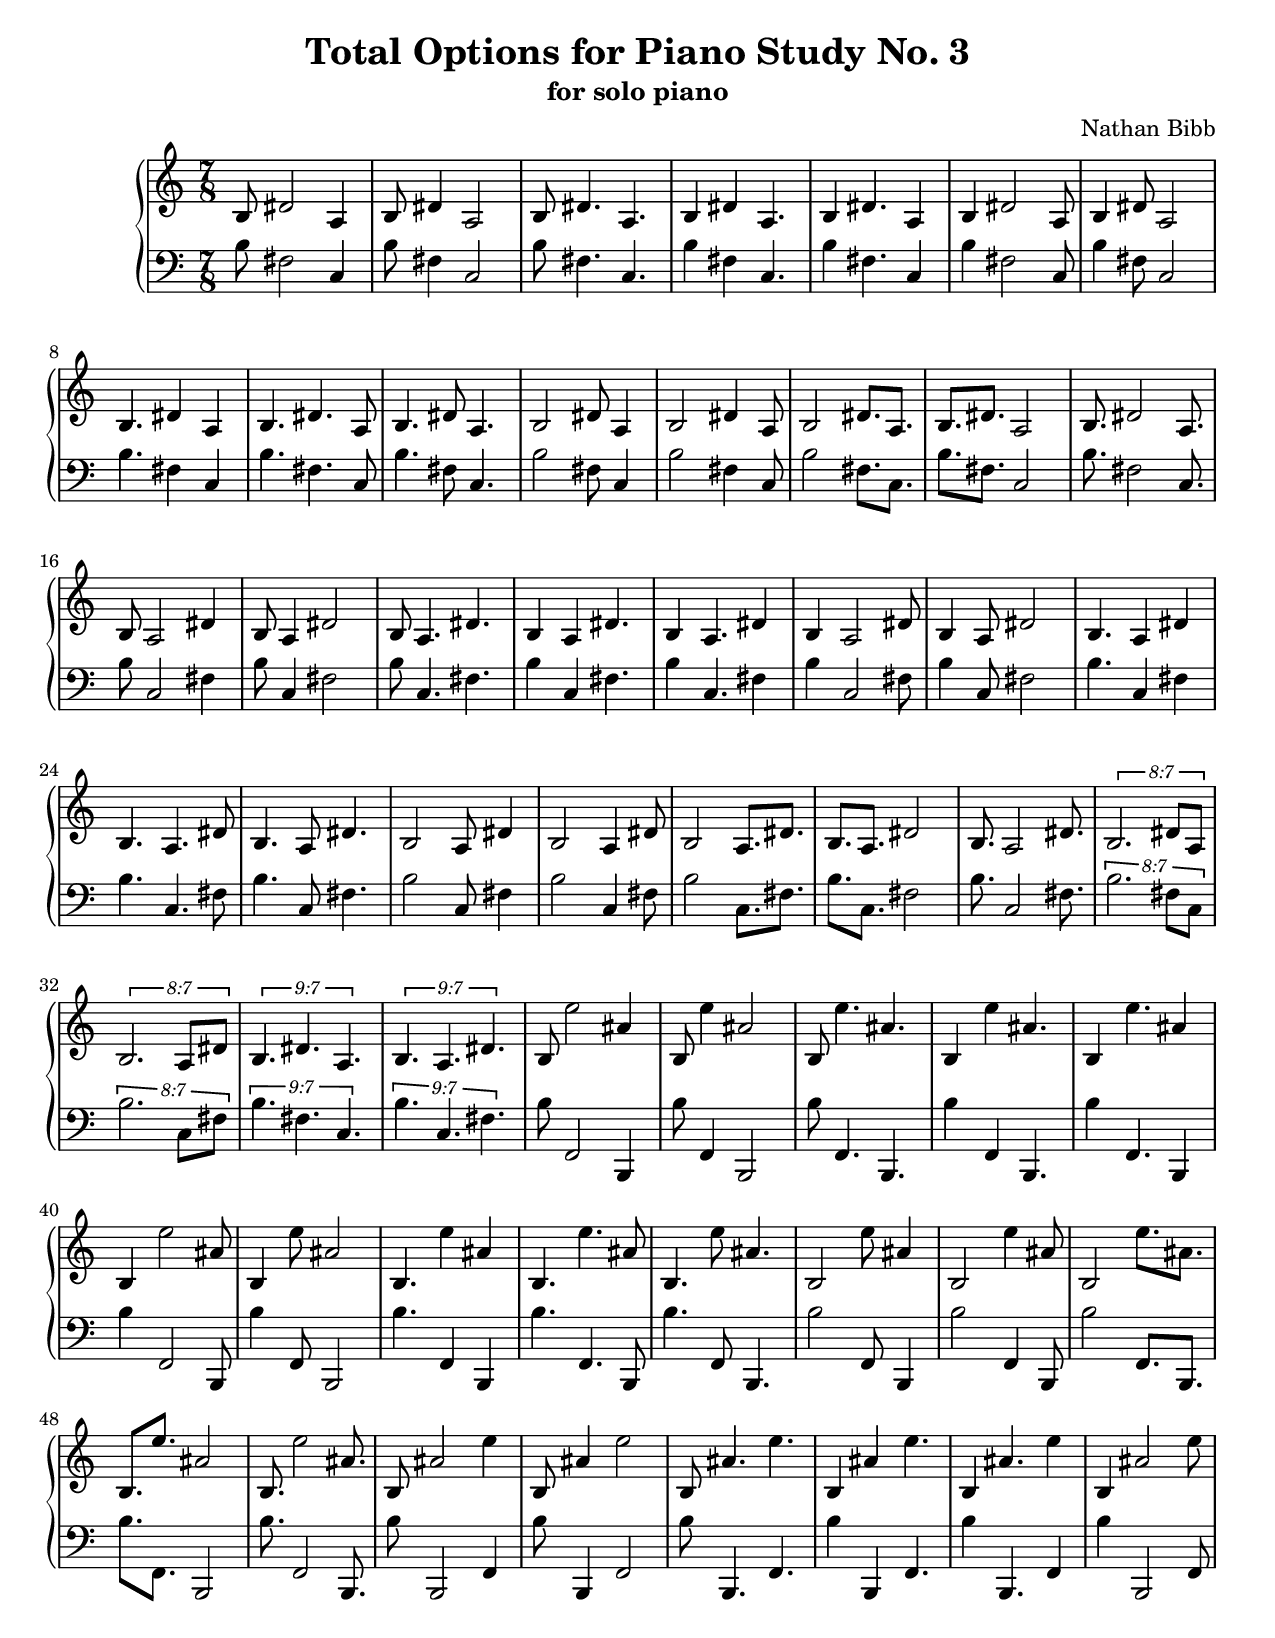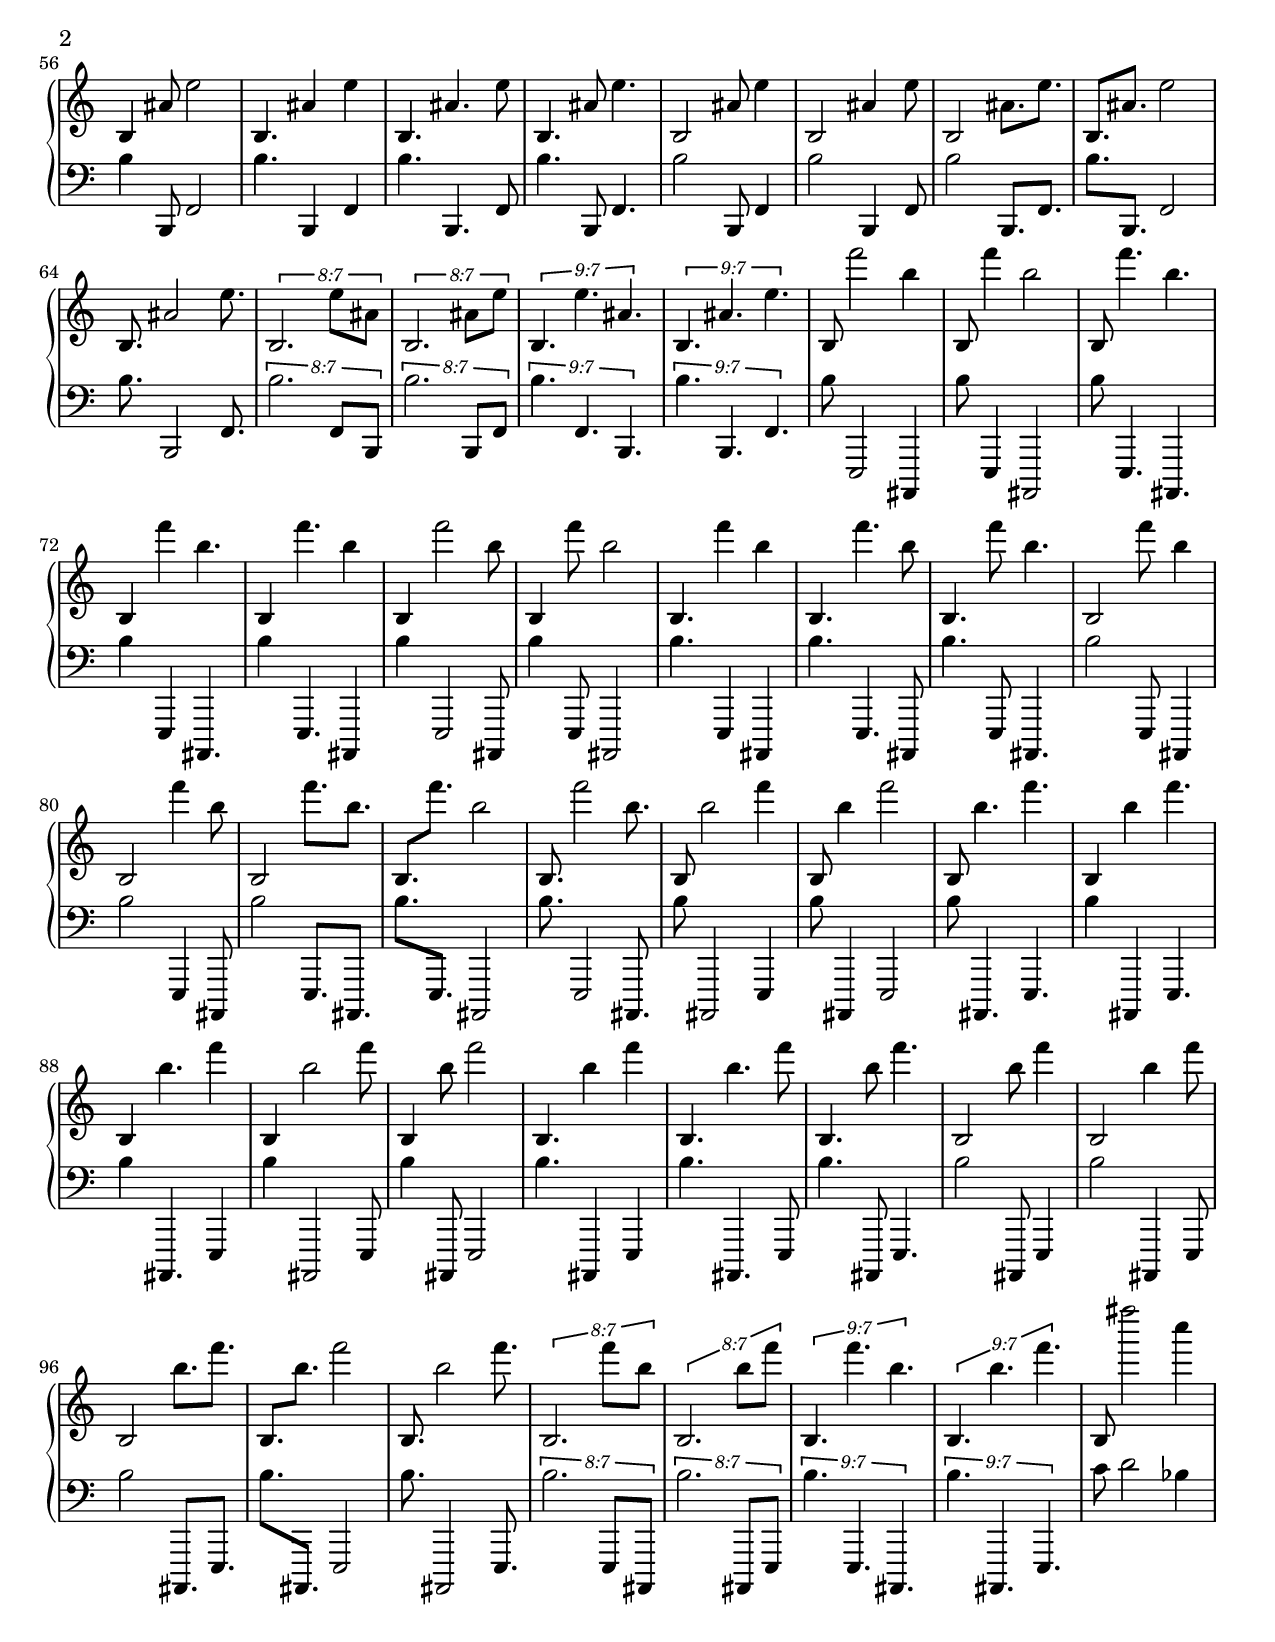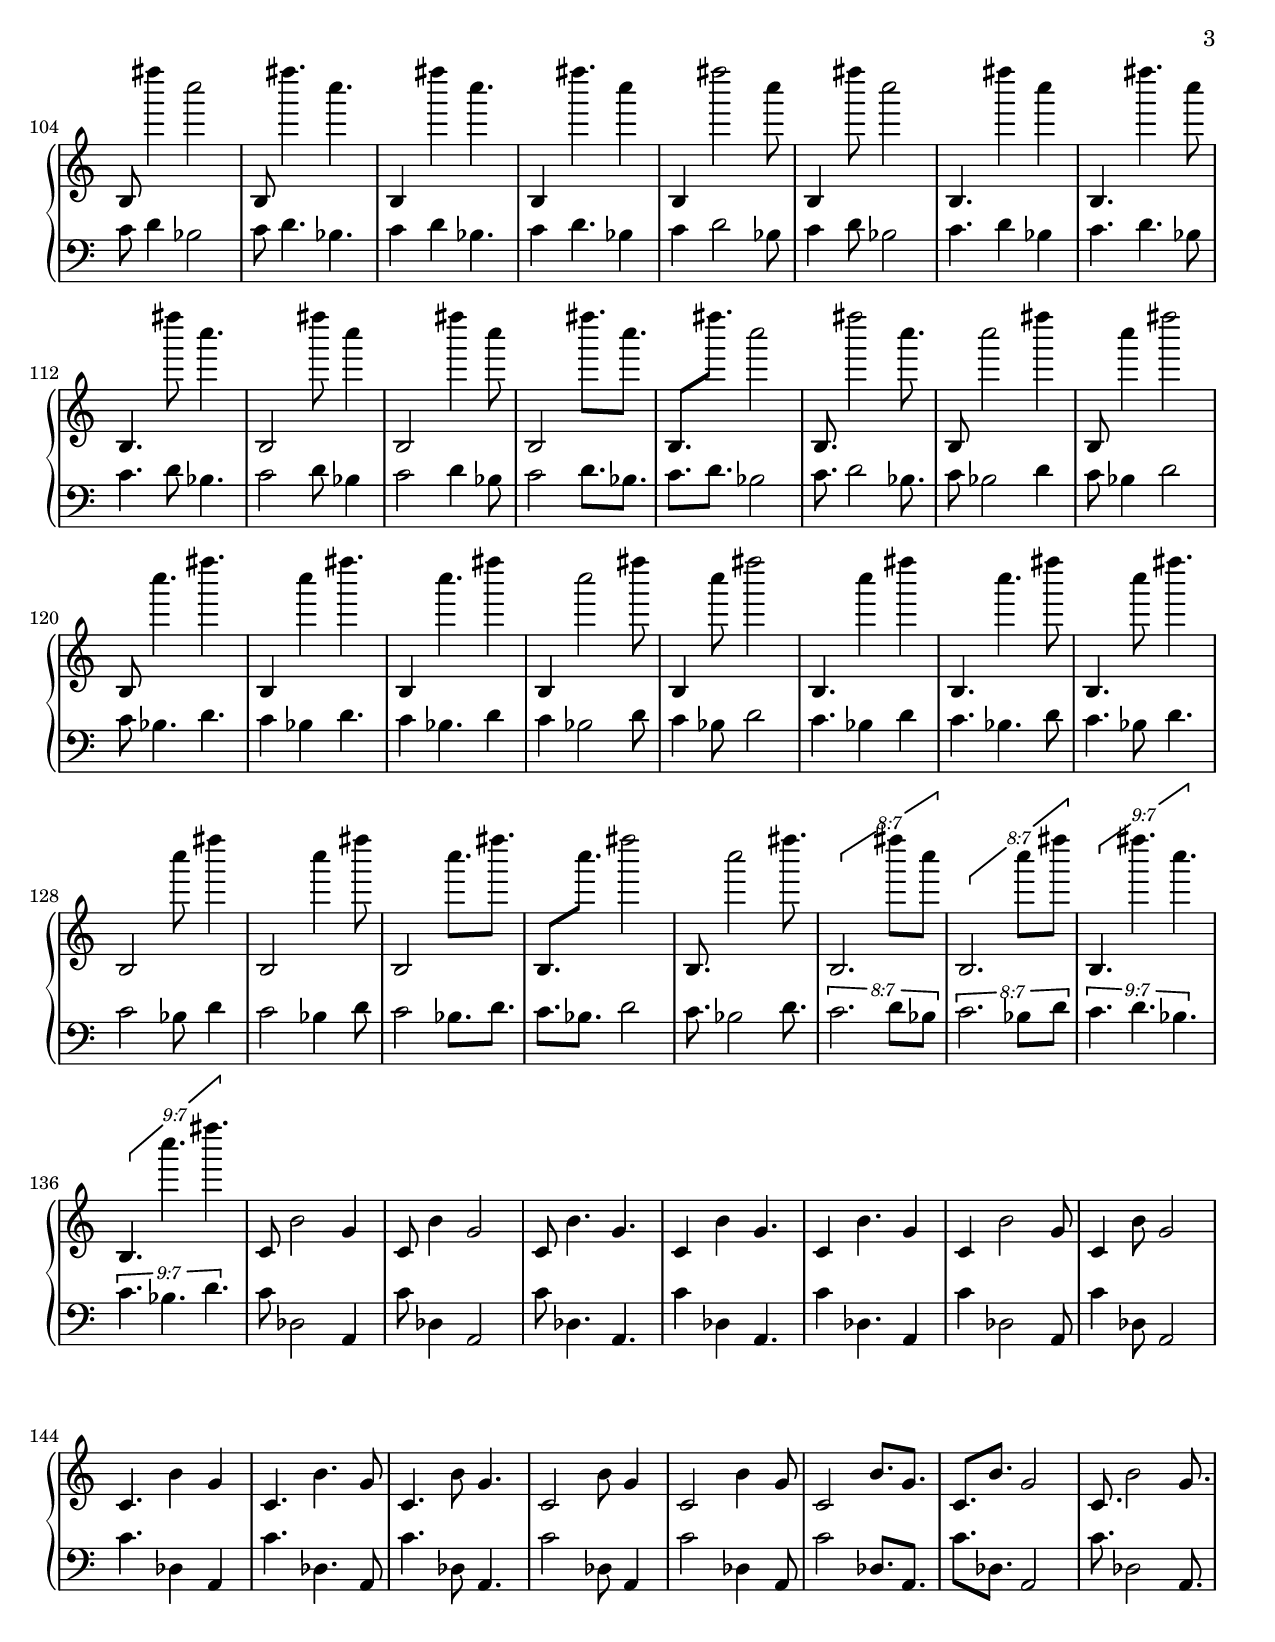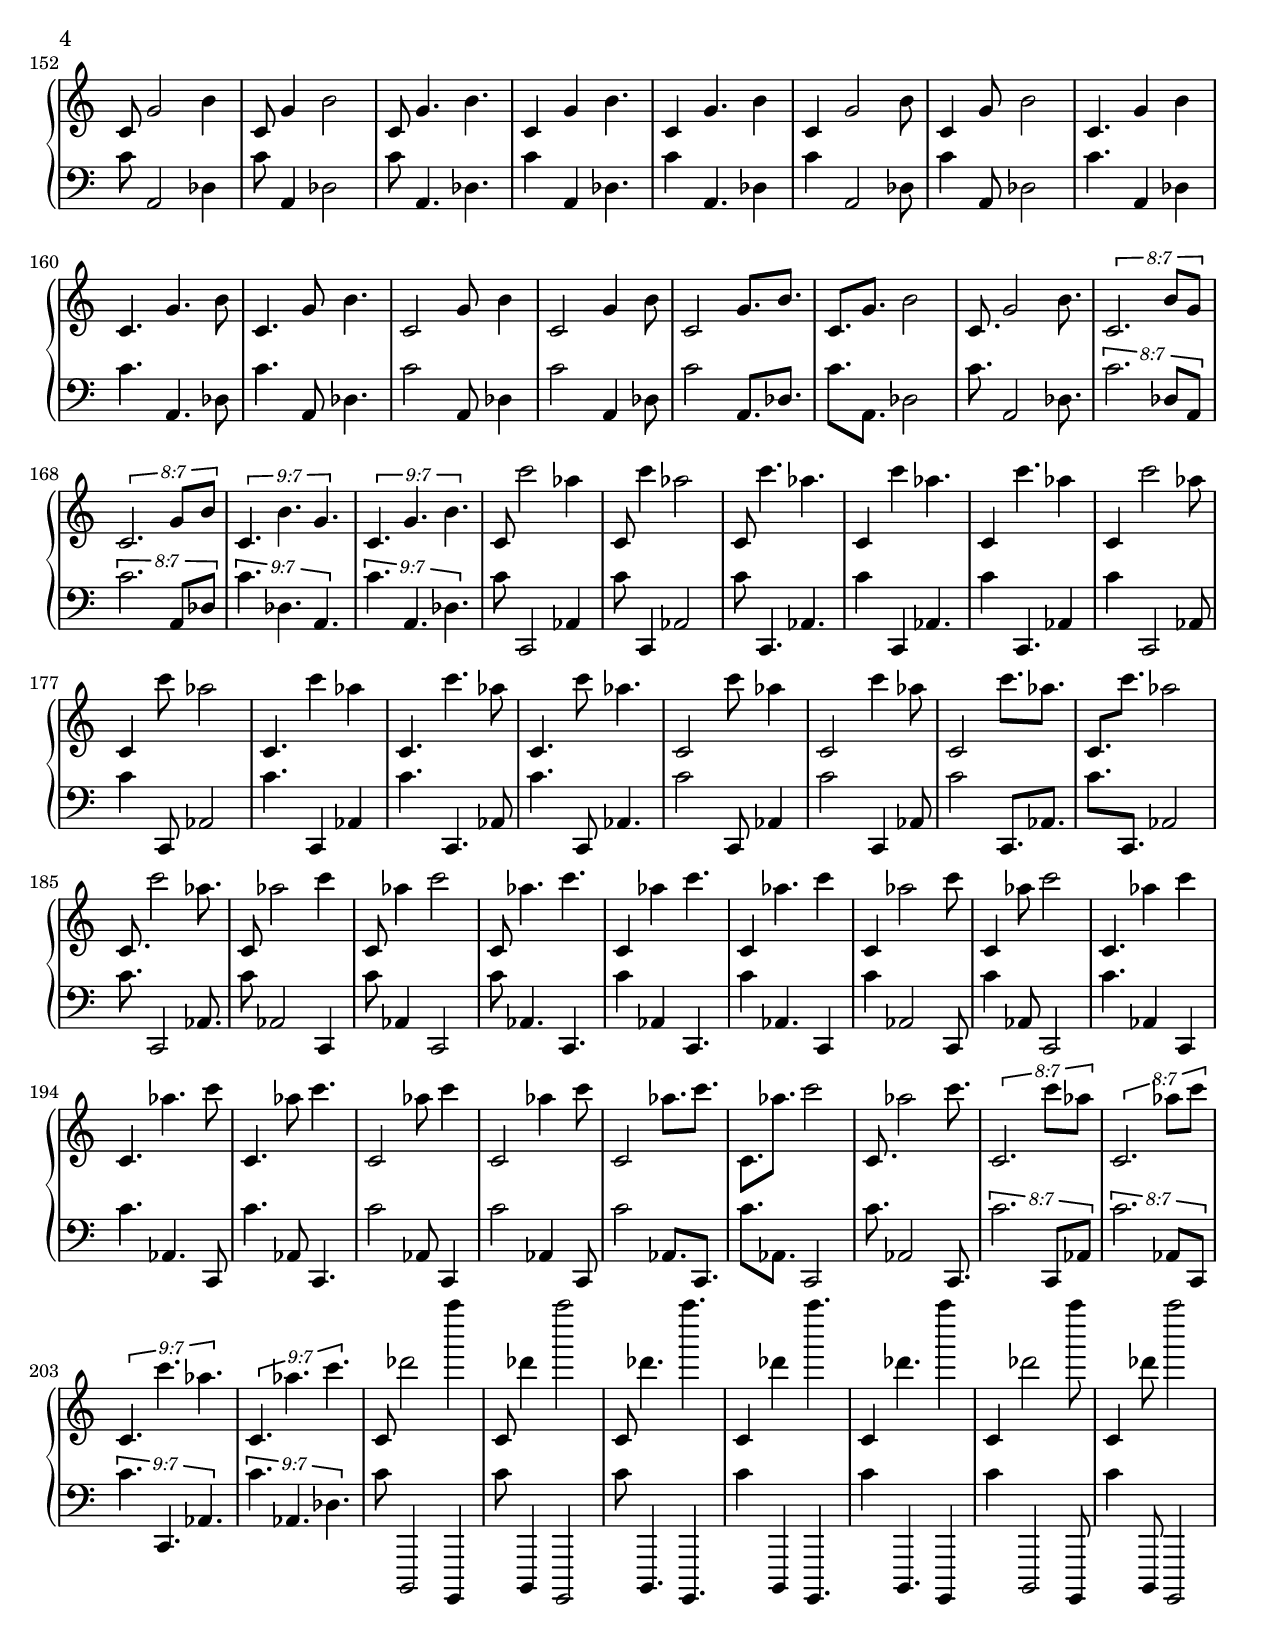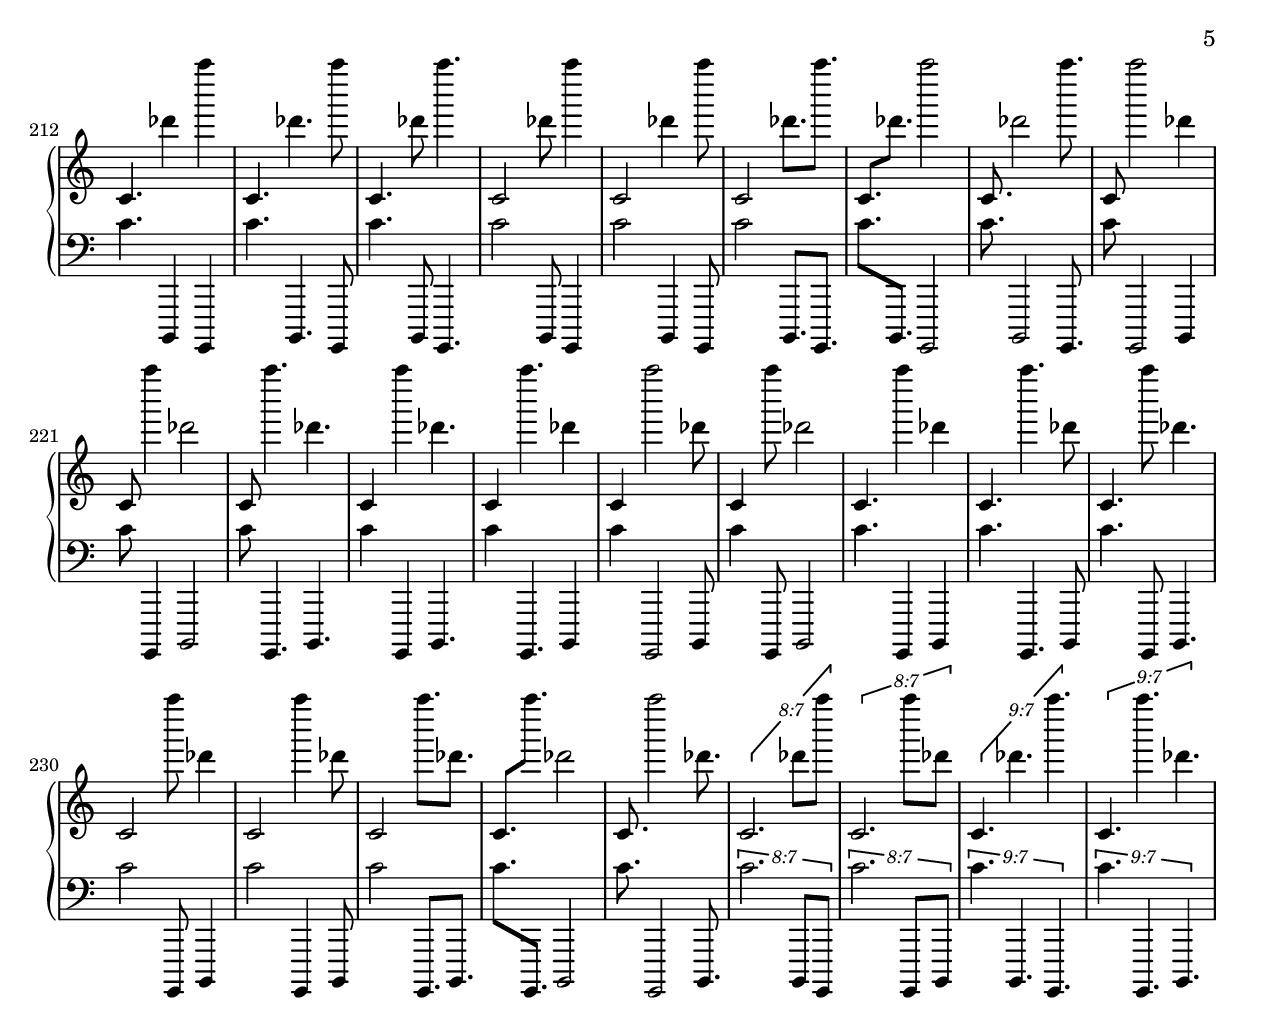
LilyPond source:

\version "2.10.33"
\header {
  title = "Total Options for Piano Study No. 3"
  subtitle = "for solo piano"
  composer = "Nathan Bibb"
}
\include "english.ly"
REST = { \times 7/8 { r1 } }
mBreak = { \break }

B = { \times 7/8 { b1 } }
bDHxFxVLS	= { b8	ds'2	a4	}
bDHxFxVSL	= { b8	ds'4	a2	}
bDHxFxVMM	= { b8	ds'4.	a4.	}
bDHxFxSSM	= { b4	ds'4	a4.	}
bDHxFxSMS	= { b4	ds'4.	a4	}
bDHxFxSLV	= { b4	ds'2	a8	}
bDHxFxSVL	= { b4	ds'8	a2	}
bDHxFxMSS	= { b4.	ds'4	a4	}
bDHxFxMMV	= { b4.	ds'4.	a8	}
bDHxFxMVM	= { b4.	ds'8	a4.	}
bDHxFxLVS	= { b2	ds'8	a4	}
bDHxFxLSV	= { b2	ds'4	a8	}
bDHxFxLTT	= { b2	ds'8.	a8.	}
bDHxFxTTL	= { b8.	ds'8.	a2	}
bDHxFxTLT	= { b8.	ds'2	a8.	}
bDHxRxVLS	= { b8	a2	ds'4	}
bDHxRxVSL	= { b8	a4	ds'2	}
bDHxRxVMM	= { b8	a4.	ds'4.	}
bDHxRxSSM	= { b4	a4	ds'4.	}
bDHxRxSMS	= { b4	a4.	ds'4	}
bDHxRxSLV	= { b4	a2	ds'8	}
bDHxRxSVL	= { b4	a8	ds'2	}
bDHxRxMSS	= { b4.	a4	ds'4	}
bDHxRxMMV	= { b4.	a4.	ds'8	}
bDHxRxMVM	= { b4.	a8	ds'4.	}
bDHxRxLVS	= { b2	a8	ds'4	}
bDHxRxLSV	= { b2	a4	ds'8	}
bDHxRxLTT	= { b2	a8.	ds'8.	}
bDHxRxTTL	= { b8.	a8.	ds'2	}
bDHxRxTLT	= { b8.	a2	ds'8.	}

bDHxFxLVV	= { \override TupletNumber #'text = #tuplet-number::calc-fraction-text \tupletUp \times 7/8	{ b2.	ds'8	a8		}	}
bDHxRxLVV	= { \override TupletNumber #'text = #tuplet-number::calc-fraction-text \tupletUp \times 7/8 { b2.	a8		ds'8	}	}
bDHxFxTTT	= { \override TupletNumber #'text = #tuplet-number::calc-fraction-text \tupletUp \times 7/9 { b4.	ds'4.	a4.		}	}
bDHxRxTTT	= { \override TupletNumber #'text = #tuplet-number::calc-fraction-text \tupletUp \times 7/9 { b4.	a4.		ds'4.	}	}

bHxFxVLS	= { b8	e''2	as'4	}
bHxFxVSL	= { b8	e''4	as'2	}
bHxFxVMM	= { b8	e''4.	as'4.	}
bHxFxSSM	= { b4	e''4	as'4.	}
bHxFxSMS	= { b4	e''4.	as'4	}
bHxFxSLV	= { b4	e''2	as'8	}
bHxFxSVL	= { b4	e''8	as'2	}
bHxFxMSS	= { b4.	e''4	as'4	}
bHxFxMMV	= { b4.	e''4.	as'8	}
bHxFxMVM	= { b4.	e''8	as'4.	}
bHxFxLVS	= { b2	e''8	as'4	}
bHxFxLSV	= { b2	e''4	as'8	}
bHxFxLTT	= { b2	e''8.	as'8.	}
bHxFxTTL	= { b8.	e''8.	as'2	}
bHxFxTLT	= { b8.	e''2	as'8.	}
bHxRxVLS	= { b8	as'2	e''4	}
bHxRxVSL	= { b8	as'4	e''2	}
bHxRxVMM	= { b8	as'4.	e''4.	}
bHxRxSSM	= { b4	as'4	e''4.	}
bHxRxSMS	= { b4	as'4.	e''4	}
bHxRxSLV	= { b4	as'2	e''8	}
bHxRxSVL	= { b4	as'8	e''2	}
bHxRxMSS	= { b4.	as'4	e''4	}
bHxRxMMV	= { b4.	as'4.	e''8	}
bHxRxMVM	= { b4.	as'8	e''4.	}
bHxRxLVS	= { b2	as'8	e''4	}
bHxRxLSV	= { b2	as'4	e''8	}
bHxRxLTT	= { b2	as'8.	e''8.	}
bHxRxTTL	= { b8.	as'8.	e''2	}
bHxRxTLT	= { b8.	as'2	e''8.	}

bHxFxLVV	= { \override TupletNumber #'text = #tuplet-number::calc-fraction-text \tupletUp \times 7/8	{ b2.	e''8	as'8	}	}
bHxRxLVV	= { \override TupletNumber #'text = #tuplet-number::calc-fraction-text \tupletUp \times 7/8 { b2.	as'8	e''8	}	}
bHxFxTTT	= { \override TupletNumber #'text = #tuplet-number::calc-fraction-text \tupletUp \times 7/9 { b4.	e''4.	as'4.	}	}
bHxRxTTT	= { \override TupletNumber #'text = #tuplet-number::calc-fraction-text \tupletUp \times 7/9 { b4.	as'4.	e''4.	}	}

bHHxFxVLS	= { b8	f'''2	b''4	}
bHHxFxVSL	= { b8	f'''4	b''2	}
bHHxFxVMM	= { b8	f'''4.	b''4.	}
bHHxFxSSM	= { b4	f'''4	b''4.	}
bHHxFxSMS	= { b4	f'''4.	b''4	}
bHHxFxSLV	= { b4	f'''2	b''8	}
bHHxFxSVL	= { b4	f'''8	b''2	}
bHHxFxMSS	= { b4.	f'''4	b''4	}
bHHxFxMMV	= { b4.	f'''4.	b''8	}
bHHxFxMVM	= { b4.	f'''8	b''4.	}
bHHxFxLVS	= { b2	f'''8	b''4	}
bHHxFxLSV	= { b2	f'''4	b''8	}
bHHxFxLTT	= { b2	f'''8.	b''8.	}
bHHxFxTTL	= { b8.	f'''8.	b''2	}
bHHxFxTLT	= { b8.	f'''2	b''8.	}
bHHxRxVLS	= { b8	b''2	f'''4	}
bHHxRxVSL	= { b8	b''4	f'''2	}
bHHxRxVMM	= { b8	b''4.	f'''4.	}
bHHxRxSSM	= { b4	b''4	f'''4.	}
bHHxRxSMS	= { b4	b''4.	f'''4	}
bHHxRxSLV	= { b4	b''2	f'''8	}
bHHxRxSVL	= { b4	b''8	f'''2	}
bHHxRxMSS	= { b4.	b''4	f'''4	}
bHHxRxMMV	= { b4.	b''4.	f'''8	}
bHHxRxMVM	= { b4.	b''8	f'''4.	}
bHHxRxLVS	= { b2	b''8	f'''4	}
bHHxRxLSV	= { b2	b''4	f'''8	}
bHHxRxLTT	= { b2	b''8.	f'''8.	}
bHHxRxTTL	= { b8.	b''8.	f'''2	}
bHHxRxTLT	= { b8.	b''2	f'''8.	}

bHHxFxLVV	= { \override TupletNumber #'text = #tuplet-number::calc-fraction-text \tupletUp \times 7/8	{ b2.	f'''8	b''8	}	}
bHHxRxLVV	= { \override TupletNumber #'text = #tuplet-number::calc-fraction-text \tupletUp \times 7/8 { b2.	b''8	f'''8	}	}
bHHxFxTTT	= { \override TupletNumber #'text = #tuplet-number::calc-fraction-text \tupletUp \times 7/9 { b4.	f'''4.	b''4.	}	}
bHHxRxTTT	= { \override TupletNumber #'text = #tuplet-number::calc-fraction-text \tupletUp \times 7/9 { b4.	b''4.	f'''4.	}	}

bHHHxFxVLS	= { b8	fs''''2	c''''4	}
bHHHxFxVSL	= { b8	fs''''4	c''''2	}
bHHHxFxVMM	= { b8	fs''''4.	c''''4.	}
bHHHxFxSSM	= { b4	fs''''4	c''''4.	}
bHHHxFxSMS	= { b4	fs''''4.	c''''4	}
bHHHxFxSLV	= { b4	fs''''2	c''''8	}
bHHHxFxSVL	= { b4	fs''''8	c''''2	}
bHHHxFxMSS	= { b4.	fs''''4	c''''4	}
bHHHxFxMMV	= { b4.	fs''''4.	c''''8	}
bHHHxFxMVM	= { b4.	fs''''8	c''''4.	}
bHHHxFxLVS	= { b2	fs''''8	c''''4	}
bHHHxFxLSV	= { b2	fs''''4	c''''8	}
bHHHxFxLTT	= { b2	fs''''8.	c''''8.	}
bHHHxFxTTL	= { b8.	fs''''8.	c''''2	}
bHHHxFxTLT	= { b8.	fs''''2	c''''8.	}
bHHHxRxVLS	= { b8	c''''2	fs''''4	}
bHHHxRxVSL	= { b8	c''''4	fs''''2	}
bHHHxRxVMM	= { b8	c''''4.	fs''''4.	}
bHHHxRxSSM	= { b4	c''''4	fs''''4.	}
bHHHxRxSMS	= { b4	c''''4.	fs''''4	}
bHHHxRxSLV	= { b4	c''''2	fs''''8	}
bHHHxRxSVL	= { b4	c''''8	fs''''2	}
bHHHxRxMSS	= { b4.	c''''4	fs''''4	}
bHHHxRxMMV	= { b4.	c''''4.	fs''''8	}
bHHHxRxMVM	= { b4.	c''''8	fs''''4.	}
bHHHxRxLVS	= { b2	c''''8	fs''''4	}
bHHHxRxLSV	= { b2	c''''4	fs''''8	}
bHHHxRxLTT	= { b2	c''''8.	fs''''8.	}
bHHHxRxTTL	= { b8.	c''''8.	fs''''2	}
bHHHxRxTLT	= { b8.	c''''2	fs''''8.	}

bHHHxFxLVV	= { \override TupletNumber #'text = #tuplet-number::calc-fraction-text \tupletUp \times 7/8	{ b2.	fs''''8		c''''8		}	}
bHHHxRxLVV	= { \override TupletNumber #'text = #tuplet-number::calc-fraction-text \tupletUp \times 7/8 { b2.	c''''8		fs''''8		}	}
bHHHxFxTTT	= { \override TupletNumber #'text = #tuplet-number::calc-fraction-text \tupletUp \times 7/9 { b4.	fs''''4.	c''''4.		}	}
bHHHxRxTTT	= { \override TupletNumber #'text = #tuplet-number::calc-fraction-text \tupletUp \times 7/9 { b4.	c''''4.		fs''''4.	}	}

bDxFxVLS	= { b8	fs2	c4	}
bDxFxVSL	= { b8	fs4	c2	}
bDxFxVMM	= { b8	fs4.	c4.	}
bDxFxSSM	= { b4	fs4	c4.	}
bDxFxSMS	= { b4	fs4.	c4	}
bDxFxSLV	= { b4	fs2	c8	}
bDxFxSVL	= { b4	fs8	c2	}
bDxFxMSS	= { b4.	fs4	c4	}
bDxFxMMV	= { b4.	fs4.	c8	}
bDxFxMVM	= { b4.	fs8	c4.	}
bDxFxLVS	= { b2	fs8	c4	}
bDxFxLSV	= { b2	fs4	c8	}
bDxFxLTT	= { b2	fs8.	c8.	}
bDxFxTTL	= { b8.	fs8.	c2	}
bDxFxTLT	= { b8.	fs2	c8.	}
bDxRxVLS	= { b8	c2	fs4	}
bDxRxVSL	= { b8	c4	fs2	}
bDxRxVMM	= { b8	c4.	fs4.	}
bDxRxSSM	= { b4	c4	fs4.	}
bDxRxSMS	= { b4	c4.	fs4	}
bDxRxSLV	= { b4	c2	fs8	}
bDxRxSVL	= { b4	c8	fs2	}
bDxRxMSS	= { b4.	c4	fs4	}
bDxRxMMV	= { b4.	c4.	fs8	}
bDxRxMVM	= { b4.	c8	fs4.	}
bDxRxLVS	= { b2	c8	fs4	}
bDxRxLSV	= { b2	c4	fs8	}
bDxRxLTT	= { b2	c8.	fs8.	}
bDxRxTTL	= { b8.	c8.	fs2	}
bDxRxTLT	= { b8.	c2	fs8.	}

bDxFxLVV	= { \override TupletNumber #'text = #tuplet-number::calc-fraction-text \tupletUp \times 7/8	{ b2.	fs8		c8		}	}
bDxRxLVV	= { \override TupletNumber #'text = #tuplet-number::calc-fraction-text \tupletUp \times 7/8 { b2.	c8		fs8		}	}
bDxFxTTT	= { \override TupletNumber #'text = #tuplet-number::calc-fraction-text \tupletUp \times 7/9 { b4.	fs4.	c4.		}	}
bDxRxTTT	= { \override TupletNumber #'text = #tuplet-number::calc-fraction-text \tupletUp \times 7/9 { b4.	c4.		fs4.	}	}

bDDxFxVLS	= { b8	f,2	b,,4	}
bDDxFxVSL	= { b8	f,4	b,,2	}
bDDxFxVMM	= { b8	f,4.	b,,4.	}
bDDxFxSSM	= { b4	f,4	b,,4.	}
bDDxFxSMS	= { b4	f,4.	b,,4	}
bDDxFxSLV	= { b4	f,2	b,,8	}
bDDxFxSVL	= { b4	f,8	b,,2	}
bDDxFxMSS	= { b4.	f,4	b,,4	}
bDDxFxMMV	= { b4.	f,4.	b,,8	}
bDDxFxMVM	= { b4.	f,8	b,,4.	}
bDDxFxLVS	= { b2	f,8	b,,4	}
bDDxFxLSV	= { b2	f,4	b,,8	}
bDDxFxLTT	= { b2	f,8.	b,,8.	}
bDDxFxTTL	= { b8.	f,8.	b,,2	}
bDDxFxTLT	= { b8.	f,2	b,,8.	}
bDDxRxVLS	= { b8	b,,2	f,4	}
bDDxRxVSL	= { b8	b,,4	f,2	}
bDDxRxVMM	= { b8	b,,4.	f,4.	}
bDDxRxSSM	= { b4	b,,4	f,4.	}
bDDxRxSMS	= { b4	b,,4.	f,4	}
bDDxRxSLV	= { b4	b,,2	f,8	}
bDDxRxSVL	= { b4	b,,8	f,2	}
bDDxRxMSS	= { b4.	b,,4	f,4	}
bDDxRxMMV	= { b4.	b,,4.	f,8	}
bDDxRxMVM	= { b4.	b,,8	f,4.	}
bDDxRxLVS	= { b2	b,,8	f,4	}
bDDxRxLSV	= { b2	b,,4	f,8	}
bDDxRxLTT	= { b2	b,,8.	f,8.	}
bDDxRxTTL	= { b8.	b,,8.	f,2	}
bDDxRxTLT	= { b8.	b,,2	f,8.	}

bDDxFxLVV	= { \override TupletNumber #'text = #tuplet-number::calc-fraction-text \tupletUp \times 7/8	{ b2.	f,8		b,,8	}	}
bDDxRxLVV	= { \override TupletNumber #'text = #tuplet-number::calc-fraction-text \tupletUp \times 7/8 { b2.	b,,8	f,8		}	}
bDDxFxTTT	= { \override TupletNumber #'text = #tuplet-number::calc-fraction-text \tupletUp \times 7/9 { b4.	f,4.	b,,4.	}	}
bDDxRxTTT	= { \override TupletNumber #'text = #tuplet-number::calc-fraction-text \tupletUp \times 7/9 { b4.	b,,4.	f,4.	}	}

bDDDxFxVLS	= { b8	e,,2	as,,,4	}
bDDDxFxVSL	= { b8	e,,4	as,,,2	}
bDDDxFxVMM	= { b8	e,,4.	as,,,4.	}
bDDDxFxSSM	= { b4	e,,4	as,,,4.	}
bDDDxFxSMS	= { b4	e,,4.	as,,,4	}
bDDDxFxSLV	= { b4	e,,2	as,,,8	}
bDDDxFxSVL	= { b4	e,,8	as,,,2	}
bDDDxFxMSS	= { b4.	e,,4	as,,,4	}
bDDDxFxMMV	= { b4.	e,,4.	as,,,8	}
bDDDxFxMVM	= { b4.	e,,8	as,,,4.	}
bDDDxFxLVS	= { b2	e,,8	as,,,4	}
bDDDxFxLSV	= { b2	e,,4	as,,,8	}
bDDDxFxLTT	= { b2	e,,8.	as,,,8.	}
bDDDxFxTTL	= { b8.	e,,8.	as,,,2	}
bDDDxFxTLT	= { b8.	e,,2	as,,,8.	}
bDDDxRxVLS	= { b8	as,,,2	e,,4	}
bDDDxRxVSL	= { b8	as,,,4	e,,2	}
bDDDxRxVMM	= { b8	as,,,4.	e,,4.	}
bDDDxRxSSM	= { b4	as,,,4	e,,4.	}
bDDDxRxSMS	= { b4	as,,,4.	e,,4	}
bDDDxRxSLV	= { b4	as,,,2	e,,8	}
bDDDxRxSVL	= { b4	as,,,8	e,,2	}
bDDDxRxMSS	= { b4.	as,,,4	e,,4	}
bDDDxRxMMV	= { b4.	as,,,4.	e,,8	}
bDDDxRxMVM	= { b4.	as,,,8	e,,4.	}
bDDDxRxLVS	= { b2	as,,,8	e,,4	}
bDDDxRxLSV	= { b2	as,,,4	e,,8	}
bDDDxRxLTT	= { b2	as,,,8.	e,,8.	}
bDDDxRxTTL	= { b8.	as,,,8.	e,,2	}
bDDDxRxTLT	= { b8.	as,,,2	e,,8.	}

bDDDxFxLVV	= { \override TupletNumber #'text = #tuplet-number::calc-fraction-text \tupletUp \times 7/8	{ b2.	e,,8	as,,,8	}	}
bDDDxRxLVV	= { \override TupletNumber #'text = #tuplet-number::calc-fraction-text \tupletUp \times 7/8 { b2.	as,,,8	e,,8	}	}
bDDDxFxTTT	= { \override TupletNumber #'text = #tuplet-number::calc-fraction-text \tupletUp \times 7/9 { b4.	e,,4.	as,,,4.	}	}
bDDDxRxTTT	= { \override TupletNumber #'text = #tuplet-number::calc-fraction-text \tupletUp \times 7/9 { b4.	as,,,4.	e,,4.	}	}


C = { \times 7/8 { c'1 } }
cDHxFxVLS	= { c'8	d'2	bf4	}
cDHxFxVSL	= { c'8	d'4	bf2	}
cDHxFxVMM	= { c'8	d'4.	bf4.	}
cDHxFxSSM	= { c'4	d'4	bf4.	}
cDHxFxSMS	= { c'4	d'4.	bf4	}
cDHxFxSLV	= { c'4	d'2	bf8	}
cDHxFxSVL	= { c'4	d'8	bf2	}
cDHxFxMSS	= { c'4.	d'4	bf4	}
cDHxFxMMV	= { c'4.	d'4.	bf8	}
cDHxFxMVM	= { c'4.	d'8	bf4.	}
cDHxFxLVS	= { c'2	d'8	bf4	}
cDHxFxLSV	= { c'2	d'4	bf8	}
cDHxFxLTT	= { c'2	d'8.	bf8.	}
cDHxFxTTL	= { c'8.	d'8.	bf2	}
cDHxFxTLT	= { c'8.	d'2	bf8.	}
cDHxRxVLS	= { c'8	bf2	d'4	}
cDHxRxVSL	= { c'8	bf4	d'2	}
cDHxRxVMM	= { c'8	bf4.	d'4.	}
cDHxRxSSM	= { c'4	bf4	d'4.	}
cDHxRxSMS	= { c'4	bf4.	d'4	}
cDHxRxSLV	= { c'4	bf2	d'8	}
cDHxRxSVL	= { c'4	bf8	d'2	}
cDHxRxMSS	= { c'4.	bf4	d'4	}
cDHxRxMMV	= { c'4.	bf4.	d'8	}
cDHxRxMVM	= { c'4.	bf8	d'4.	}
cDHxRxLVS	= { c'2	bf8	d'4	}
cDHxRxLSV	= { c'2	bf4	d'8	}
cDHxRxLTT	= { c'2	bf8.	d'8.	}
cDHxRxTTL	= { c'8.	bf8.	d'2	}
cDHxRxTLT	= { c'8.	bf2	d'8.	}

cDHxFxLVV	= { \override TupletNumber #'text = #tuplet-number::calc-fraction-text \tupletUp \times 7/8	{ c'2.	d'8		bf8		}	}
cDHxRxLVV	= { \override TupletNumber #'text = #tuplet-number::calc-fraction-text \tupletUp \times 7/8 { c'2.	bf8		d'8		}	}
cDHxFxTTT	= { \override TupletNumber #'text = #tuplet-number::calc-fraction-text \tupletUp \times 7/9 { c'4.	d'4.	bf4.	}	}
cDHxRxTTT	= { \override TupletNumber #'text = #tuplet-number::calc-fraction-text \tupletUp \times 7/9 { c'4.	bf4.	d'4.	}	}

cDxFxVLS	= { c'8	df2	a,4	}
cDxFxVSL	= { c'8	df4	a,2	}
cDxFxVMM	= { c'8	df4.	a,4.	}
cDxFxSSM	= { c'4	df4	a,4.	}
cDxFxSMS	= { c'4	df4.	a,4	}
cDxFxSLV	= { c'4	df2	a,8	}
cDxFxSVL	= { c'4	df8	a,2	}
cDxFxMSS	= { c'4.	df4	a,4	}
cDxFxMMV	= { c'4.	df4.	a,8	}
cDxFxMVM	= { c'4.	df8	a,4.	}
cDxFxLVS	= { c'2	df8	a,4	}
cDxFxLSV	= { c'2	df4	a,8	}
cDxFxLTT	= { c'2	df8.	a,8.	}
cDxFxTTL	= { c'8.	df8.	a,2	}
cDxFxTLT	= { c'8.	df2	a,8.	}
cDxRxVLS	= { c'8	a,2	df4	}
cDxRxVSL	= { c'8	a,4	df2	}
cDxRxVMM	= { c'8	a,4.	df4.	}
cDxRxSSM	= { c'4	a,4	df4.	}
cDxRxSMS	= { c'4	a,4.	df4	}
cDxRxSLV	= { c'4	a,2	df8	}
cDxRxSVL	= { c'4	a,8	df2	}
cDxRxMSS	= { c'4.	a,4	df4	}
cDxRxMMV	= { c'4.	a,4.	df8	}
cDxRxMVM	= { c'4.	a,8	df4.	}
cDxRxLVS	= { c'2	a,8	df4	}
cDxRxLSV	= { c'2	a,4	df8	}
cDxRxLTT	= { c'2	a,8.	df8.	}
cDxRxTTL	= { c'8.	a,8.	df2	}
cDxRxTLT	= { c'8.	a,2	df8.	}

cDxFxLVV	= { \override TupletNumber #'text = #tuplet-number::calc-fraction-text \tupletUp \times 7/8	{ c'2.	df8		a,8		}	}
cDxRxLVV	= { \override TupletNumber #'text = #tuplet-number::calc-fraction-text \tupletUp \times 7/8 { c'2.	a,8		df8		}	}
cDxFxTTT	= { \override TupletNumber #'text = #tuplet-number::calc-fraction-text \tupletUp \times 7/9 { c'4.	df4.	a,4.	}	}
cDxRxTTT	= { \override TupletNumber #'text = #tuplet-number::calc-fraction-text \tupletUp \times 7/9 { c'4.	a,4.	df4.	}	}

cDDxFxVLS	= { c'8	c,2	af,4	}
cDDxFxVSL	= { c'8	c,4	af,2	}
cDDxFxVMM	= { c'8	c,4.	af,4.	}
cDDxFxSSM	= { c'4	c,4	af,4.	}
cDDxFxSMS	= { c'4	c,4.	af,4	}
cDDxFxSLV	= { c'4	c,2	af,8	}
cDDxFxSVL	= { c'4	c,8	af,2	}
cDDxFxMSS	= { c'4.	c,4	af,4	}
cDDxFxMMV	= { c'4.	c,4.	af,8	}
cDDxFxMVM	= { c'4.	c,8	af,4.	}
cDDxFxLVS	= { c'2	c,8	af,4	}
cDDxFxLSV	= { c'2	c,4	af,8	}
cDDxFxLTT	= { c'2	c,8.	af,8.	}
cDDxFxTTL	= { c'8.	c,8.	af,2	}
cDDxFxTLT	= { c'8.	c,2	af,8.	}
cDDxRxVLS	= { c'8	af,2	c,4	}
cDDxRxVSL	= { c'8	af,4	c,2	}
cDDxRxVMM	= { c'8	af,4.	c,4.	}
cDDxRxSSM	= { c'4	af,4	c,4.	}
cDDxRxSMS	= { c'4	af,4.	c,4	}
cDDxRxSLV	= { c'4	af,2	c,8	}
cDDxRxSVL	= { c'4	af,8	c,2	}
cDDxRxMSS	= { c'4.	af,4	c,4	}
cDDxRxMMV	= { c'4.	af,4.	c,8	}
cDDxRxMVM	= { c'4.	af,8	c,4.	}
cDDxRxLVS	= { c'2	af,8	c,4	}
cDDxRxLSV	= { c'2	af,4	c,8	}
cDDxRxLTT	= { c'2	af,8.	c,8.	}
cDDxRxTTL	= { c'8.	af,8.	c,2	}
cDDxRxTLT	= { c'8.	af,2	c,8.	}

cDDxFxLVV	= { \override TupletNumber #'text = #tuplet-number::calc-fraction-text \tupletUp \times 7/8	{ c'2.	c,8		af,8	}	}
cDDxRxLVV	= { \override TupletNumber #'text = #tuplet-number::calc-fraction-text \tupletUp \times 7/8 { c'2.	af,8	c,8		}	}
cDDxFxTTT	= { \override TupletNumber #'text = #tuplet-number::calc-fraction-text \tupletUp \times 7/9 { c'4.	c,4.	af,4.	}	}
cDDxRxTTT	= { \override TupletNumber #'text = #tuplet-number::calc-fraction-text \tupletUp \times 7/9 { c'4.	af,4.	df4.	}	}

cDDDxFxVLS	= { c'8	b,,,2	g,,,4	}
cDDDxFxVSL	= { c'8	b,,,4	g,,,2	}
cDDDxFxVMM	= { c'8	b,,,4.	g,,,4.	}
cDDDxFxSSM	= { c'4	b,,,4	g,,,4.	}
cDDDxFxSMS	= { c'4	b,,,4.	g,,,4	}
cDDDxFxSLV	= { c'4	b,,,2	g,,,8	}
cDDDxFxSVL	= { c'4	b,,,8	g,,,2	}
cDDDxFxMSS	= { c'4.	b,,,4	g,,,4	}
cDDDxFxMMV	= { c'4.	b,,,4.	g,,,8	}
cDDDxFxMVM	= { c'4.	b,,,8	g,,,4.	}
cDDDxFxLVS	= { c'2	b,,,8	g,,,4	}
cDDDxFxLSV	= { c'2	b,,,4	g,,,8	}
cDDDxFxLTT	= { c'2	b,,,8.	g,,,8.	}
cDDDxFxTTL	= { c'8.	b,,,8.	g,,,2	}
cDDDxFxTLT	= { c'8.	b,,,2	g,,,8.	}
cDDDxRxVLS	= { c'8	g,,,2	b,,,4	}
cDDDxRxVSL	= { c'8	g,,,4	b,,,2	}
cDDDxRxVMM	= { c'8	g,,,4.	b,,,4.	}
cDDDxRxSSM	= { c'4	g,,,4	b,,,4.	}
cDDDxRxSMS	= { c'4	g,,,4.	b,,,4	}
cDDDxRxSLV	= { c'4	g,,,2	b,,,8	}
cDDDxRxSVL	= { c'4	g,,,8	b,,,2	}
cDDDxRxMSS	= { c'4.	g,,,4	b,,,4	}
cDDDxRxMMV	= { c'4.	g,,,4.	b,,,8	}
cDDDxRxMVM	= { c'4.	g,,,8	b,,,4.	}
cDDDxRxLVS	= { c'2	g,,,8	b,,,4	}
cDDDxRxLSV	= { c'2	g,,,4	b,,,8	}
cDDDxRxLTT	= { c'2	g,,,8.	b,,,8.	}
cDDDxRxTTL	= { c'8.	g,,,8.	b,,,2	}
cDDDxRxTLT	= { c'8.	g,,,2	b,,,8.	}

cDDDxFxLVV	= { \override TupletNumber #'text = #tuplet-number::calc-fraction-text \tupletUp \times 7/8	{ c'2.	b,,,8	g,,,8	}	}
cDDDxRxLVV	= { \override TupletNumber #'text = #tuplet-number::calc-fraction-text \tupletUp \times 7/8 { c'2.	g,,,8	b,,,8	}	}
cDDDxFxTTT	= { \override TupletNumber #'text = #tuplet-number::calc-fraction-text \tupletUp \times 7/9 { c'4.	b,,,4.	g,,,4.	}	}
cDDDxRxTTT	= { \override TupletNumber #'text = #tuplet-number::calc-fraction-text \tupletUp \times 7/9 { c'4.	g,,,4.	b,,,4.	}	}

cHxFxVLS	= { c'8	b'2	g'4	}
cHxFxVSL	= { c'8	b'4	g'2	}
cHxFxVMM	= { c'8	b'4.	g'4.	}
cHxFxSSM	= { c'4	b'4	g'4.	}
cHxFxSMS	= { c'4	b'4.	g'4	}
cHxFxSLV	= { c'4	b'2	g'8	}
cHxFxSVL	= { c'4	b'8	g'2	}
cHxFxMSS	= { c'4.	b'4	g'4	}
cHxFxMMV	= { c'4.	b'4.	g'8	}
cHxFxMVM	= { c'4.	b'8	g'4.	}
cHxFxLVS	= { c'2	b'8	g'4	}
cHxFxLSV	= { c'2	b'4	g'8	}
cHxFxLTT	= { c'2	b'8.	g'8.	}
cHxFxTTL	= { c'8.	b'8.	g'2	}
cHxFxTLT	= { c'8.	b'2	g'8.	}
cHxRxVLS	= { c'8	g'2	b'4	}
cHxRxVSL	= { c'8	g'4	b'2	}
cHxRxVMM	= { c'8	g'4.	b'4.	}
cHxRxSSM	= { c'4	g'4	b'4.	}
cHxRxSMS	= { c'4	g'4.	b'4	}
cHxRxSLV	= { c'4	g'2	b'8	}
cHxRxSVL	= { c'4	g'8	b'2	}
cHxRxMSS	= { c'4.	g'4	b'4	}
cHxRxMMV	= { c'4.	g'4.	b'8	}
cHxRxMVM	= { c'4.	g'8	b'4.	}
cHxRxLVS	= { c'2	g'8	b'4	}
cHxRxLSV	= { c'2	g'4	b'8	}
cHxRxLTT	= { c'2	g'8.	b'8.	}
cHxRxTTL	= { c'8.	g'8.	b'2	}
cHxRxTLT	= { c'8.	g'2	b'8.	}

cHxFxLVV	= { \override TupletNumber #'text = #tuplet-number::calc-fraction-text \tupletUp \times 7/8	{ c'2.	b'8		g'8		}	}
cHxRxLVV	= { \override TupletNumber #'text = #tuplet-number::calc-fraction-text \tupletUp \times 7/8 { c'2.	g'8		b'8		}	}
cHxFxTTT	= { \override TupletNumber #'text = #tuplet-number::calc-fraction-text \tupletUp \times 7/9 { c'4.	b'4.	g'4.	}	}
cHxRxTTT	= { \override TupletNumber #'text = #tuplet-number::calc-fraction-text \tupletUp \times 7/9 { c'4.	g'4.	b'4.	}	}

cHHxFxVLS	= { c'8	c'''2	af''4	}
cHHxFxVSL	= { c'8	c'''4	af''2	}
cHHxFxVMM	= { c'8	c'''4.	af''4.	}
cHHxFxSSM	= { c'4	c'''4	af''4.	}
cHHxFxSMS	= { c'4	c'''4.	af''4	}
cHHxFxSLV	= { c'4	c'''2	af''8	}
cHHxFxSVL	= { c'4	c'''8	af''2	}
cHHxFxMSS	= { c'4.	c'''4	af''4	}
cHHxFxMMV	= { c'4.	c'''4.	af''8	}
cHHxFxMVM	= { c'4.	c'''8	af''4.	}
cHHxFxLVS	= { c'2	c'''8	af''4	}
cHHxFxLSV	= { c'2	c'''4	af''8	}
cHHxFxLTT	= { c'2	c'''8.	af''8.	}
cHHxFxTTL	= { c'8.	c'''8.	af''2	}
cHHxFxTLT	= { c'8.	c'''2	af''8.	}
cHHxRxVLS	= { c'8	af''2	c'''4	}
cHHxRxVSL	= { c'8	af''4	c'''2	}
cHHxRxVMM	= { c'8	af''4.	c'''4.	}
cHHxRxSSM	= { c'4	af''4	c'''4.	}
cHHxRxSMS	= { c'4	af''4.	c'''4	}
cHHxRxSLV	= { c'4	af''2	c'''8	}
cHHxRxSVL	= { c'4	af''8	c'''2	}
cHHxRxMSS	= { c'4.	af''4	c'''4	}
cHHxRxMMV	= { c'4.	af''4.	c'''8	}
cHHxRxMVM	= { c'4.	af''8	c'''4.	}
cHHxRxLVS	= { c'2	af''8	c'''4	}
cHHxRxLSV	= { c'2	af''4	c'''8	}
cHHxRxLTT	= { c'2	af''8.	c'''8.	}
cHHxRxTTL	= { c'8.	af''8.	c'''2	}
cHHxRxTLT	= { c'8.	af''2	c'''8.	}

cHHxFxLVV	= { \override TupletNumber #'text = #tuplet-number::calc-fraction-text \tupletUp \times 7/8	{ c'2.	c'''8	af''8	}	}
cHHxRxLVV	= { \override TupletNumber #'text = #tuplet-number::calc-fraction-text \tupletUp \times 7/8 { c'2.	af''8	c'''8	}	}
cHHxFxTTT	= { \override TupletNumber #'text = #tuplet-number::calc-fraction-text \tupletUp \times 7/9 { c'4.	c'''4.	af''4.	}	}
cHHxRxTTT	= { \override TupletNumber #'text = #tuplet-number::calc-fraction-text \tupletUp \times 7/9 { c'4.	af''4.	c'''4.	}	}

cHHHxFxVLS	= { c'8	df'''2	a''''4	}
cHHHxFxVSL	= { c'8	df'''4	a''''2	}
cHHHxFxVMM	= { c'8	df'''4.	a''''4.	}
cHHHxFxSSM	= { c'4	df'''4	a''''4.	}
cHHHxFxSMS	= { c'4	df'''4.	a''''4	}
cHHHxFxSLV	= { c'4	df'''2	a''''8	}
cHHHxFxSVL	= { c'4	df'''8	a''''2	}
cHHHxFxMSS	= { c'4.	df'''4	a''''4	}
cHHHxFxMMV	= { c'4.	df'''4.	a''''8	}
cHHHxFxMVM	= { c'4.	df'''8	a''''4.	}
cHHHxFxLVS	= { c'2	df'''8	a''''4	}
cHHHxFxLSV	= { c'2	df'''4	a''''8	}
cHHHxFxLTT	= { c'2	df'''8.	a''''8.	}
cHHHxFxTTL	= { c'8.	df'''8.	a''''2	}
cHHHxFxTLT	= { c'8.	df'''2	a''''8.	}
cHHHxRxVLS	= { c'8	a''''2	df'''4	}
cHHHxRxVSL	= { c'8	a''''4	df'''2	}
cHHHxRxVMM	= { c'8	a''''4.	df'''4.	}
cHHHxRxSSM	= { c'4	a''''4	df'''4.	}
cHHHxRxSMS	= { c'4	a''''4.	df'''4	}
cHHHxRxSLV	= { c'4	a''''2	df'''8	}
cHHHxRxSVL	= { c'4	a''''8	df'''2	}
cHHHxRxMSS	= { c'4.	a''''4	df'''4	}
cHHHxRxMMV	= { c'4.	a''''4.	df'''8	}
cHHHxRxMVM	= { c'4.	a''''8	df'''4.	}
cHHHxRxLVS	= { c'2	a''''8	df'''4	}
cHHHxRxLSV	= { c'2	a''''4	df'''8	}
cHHHxRxLTT	= { c'2	a''''8.	df'''8.	}
cHHHxRxTTL	= { c'8.	a''''8.	df'''2	}
cHHHxRxTLT	= { c'8.	a''''2	df'''8.	}

cHHHxFxLVV	= { \override TupletNumber #'text = #tuplet-number::calc-fraction-text \tupletUp \times 7/8	{ c'2.	df'''8		a''''8	}	}
cHHHxRxLVV	= { \override TupletNumber #'text = #tuplet-number::calc-fraction-text \tupletUp \times 7/8 { c'2.	a''''8		df'''8	}	}
cHHHxFxTTT	= { \override TupletNumber #'text = #tuplet-number::calc-fraction-text \tupletUp \times 7/9 { c'4.	df'''4.		a''''4.	}	}
cHHHxRxTTT	= { \override TupletNumber #'text = #tuplet-number::calc-fraction-text \tupletUp \times 7/9 { c'4.	a''''4.		df'''4.	}	}

     

\paper {
  #(set-paper-size "letter")
}

     upper = {
        \clef treble
        \time 7/8

\bDHxFxVLS
\bDHxFxVSL
\bDHxFxVMM
\bDHxFxSSM
\bDHxFxSMS
\bDHxFxSLV
\bDHxFxSVL
\bDHxFxMSS
\bDHxFxMMV
\bDHxFxMVM
\bDHxFxLVS
\bDHxFxLSV
\bDHxFxLTT
\bDHxFxTTL
\bDHxFxTLT
\bDHxRxVLS
\bDHxRxVSL
\bDHxRxVMM
\bDHxRxSSM
\bDHxRxSMS
\bDHxRxSLV
\bDHxRxSVL
\bDHxRxMSS
\bDHxRxMMV
\bDHxRxMVM
\bDHxRxLVS
\bDHxRxLSV
\bDHxRxLTT
\bDHxRxTTL
\bDHxRxTLT

\bDHxFxLVV
\bDHxRxLVV
\bDHxFxTTT
\bDHxRxTTT

\bHxFxVLS
\bHxFxVSL
\bHxFxVMM
\bHxFxSSM
\bHxFxSMS
\bHxFxSLV
\bHxFxSVL
\bHxFxMSS
\bHxFxMMV
\bHxFxMVM
\bHxFxLVS
\bHxFxLSV
\bHxFxLTT
\bHxFxTTL
\bHxFxTLT
\bHxRxVLS
\bHxRxVSL
\bHxRxVMM
\bHxRxSSM
\bHxRxSMS
\bHxRxSLV
\bHxRxSVL
\bHxRxMSS
\bHxRxMMV
\bHxRxMVM
\bHxRxLVS
\bHxRxLSV
\bHxRxLTT
\bHxRxTTL
\bHxRxTLT

\bHxFxLVV
\bHxRxLVV
\bHxFxTTT
\bHxRxTTT
\bHHxFxVLS
\bHHxFxVSL
\bHHxFxVMM
\bHHxFxSSM
\bHHxFxSMS
\bHHxFxSLV
\bHHxFxSVL
\bHHxFxMSS
\bHHxFxMMV
\bHHxFxMVM
\bHHxFxLVS
\bHHxFxLSV
\bHHxFxLTT
\bHHxFxTTL
\bHHxFxTLT
\bHHxRxVLS
\bHHxRxVSL
\bHHxRxVMM
\bHHxRxSSM
\bHHxRxSMS
\bHHxRxSLV
\bHHxRxSVL
\bHHxRxMSS
\bHHxRxMMV
\bHHxRxMVM
\bHHxRxLVS
\bHHxRxLSV
\bHHxRxLTT
\bHHxRxTTL
\bHHxRxTLT

\bHHxFxLVV
\bHHxRxLVV
\bHHxFxTTT
\bHHxRxTTT

\bHHHxFxVLS
\bHHHxFxVSL
\bHHHxFxVMM
\bHHHxFxSSM
\bHHHxFxSMS
\bHHHxFxSLV
\bHHHxFxSVL
\bHHHxFxMSS
\bHHHxFxMMV
\bHHHxFxMVM
\bHHHxFxLVS
\bHHHxFxLSV
\bHHHxFxLTT
\bHHHxFxTTL
\bHHHxFxTLT
\bHHHxRxVLS
\bHHHxRxVSL
\bHHHxRxVMM
\bHHHxRxSSM
\bHHHxRxSMS
\bHHHxRxSLV
\bHHHxRxSVL
\bHHHxRxMSS
\bHHHxRxMMV
\bHHHxRxMVM
\bHHHxRxLVS
\bHHHxRxLSV
\bHHHxRxLTT
\bHHHxRxTTL
\bHHHxRxTLT
\bHHHxFxLVV
\bHHHxRxLVV
\bHHHxFxTTT
\bHHHxRxTTT
\cHxFxVLS
\cHxFxVSL
\cHxFxVMM
\cHxFxSSM
\cHxFxSMS
\cHxFxSLV
\cHxFxSVL
\cHxFxMSS
\cHxFxMMV
\cHxFxMVM
\cHxFxLVS
\cHxFxLSV
\cHxFxLTT
\cHxFxTTL
\cHxFxTLT
\cHxRxVLS
\cHxRxVSL
\cHxRxVMM
\cHxRxSSM
\cHxRxSMS
\cHxRxSLV
\cHxRxSVL
\cHxRxMSS
\cHxRxMMV
\cHxRxMVM
\cHxRxLVS
\cHxRxLSV
\cHxRxLTT
\cHxRxTTL
\cHxRxTLT

\cHxFxLVV
\cHxRxLVV
\cHxFxTTT
\cHxRxTTT

\cHHxFxVLS
\cHHxFxVSL
\cHHxFxVMM
\cHHxFxSSM
\cHHxFxSMS
\cHHxFxSLV
\cHHxFxSVL
\cHHxFxMSS
\cHHxFxMMV
\cHHxFxMVM
\cHHxFxLVS
\cHHxFxLSV
\cHHxFxLTT
\cHHxFxTTL
\cHHxFxTLT
\cHHxRxVLS
\cHHxRxVSL
\cHHxRxVMM
\cHHxRxSSM
\cHHxRxSMS
\cHHxRxSLV
\cHHxRxSVL
\cHHxRxMSS
\cHHxRxMMV
\cHHxRxMVM
\cHHxRxLVS
\cHHxRxLSV
\cHHxRxLTT
\cHHxRxTTL
\cHHxRxTLT

\cHHxFxLVV
\cHHxRxLVV
\cHHxFxTTT
\cHHxRxTTT

\cHHHxFxVLS
\cHHHxFxVSL
\cHHHxFxVMM
\cHHHxFxSSM
\cHHHxFxSMS
\cHHHxFxSLV
\cHHHxFxSVL
\cHHHxFxMSS
\cHHHxFxMMV
\cHHHxFxMVM
\cHHHxFxLVS
\cHHHxFxLSV
\cHHHxFxLTT
\cHHHxFxTTL
\cHHHxFxTLT
\cHHHxRxVLS
\cHHHxRxVSL
\cHHHxRxVMM
\cHHHxRxSSM
\cHHHxRxSMS
\cHHHxRxSLV
\cHHHxRxSVL
\cHHHxRxMSS
\cHHHxRxMMV
\cHHHxRxMVM
\cHHHxRxLVS
\cHHHxRxLSV
\cHHHxRxLTT
\cHHHxRxTTL
\cHHHxRxTLT

\cHHHxFxLVV
\cHHHxRxLVV
\cHHHxFxTTT
\cHHHxRxTTT

     }
     
     lower = {
        \clef bass
        \time 7/8

\bDxFxVLS
\bDxFxVSL
\bDxFxVMM
\bDxFxSSM
\bDxFxSMS
\bDxFxSLV
\bDxFxSVL
\bDxFxMSS
\bDxFxMMV
\bDxFxMVM
\bDxFxLVS
\bDxFxLSV
\bDxFxLTT
\bDxFxTTL
\bDxFxTLT
\bDxRxVLS
\bDxRxVSL
\bDxRxVMM
\bDxRxSSM
\bDxRxSMS
\bDxRxSLV
\bDxRxSVL
\bDxRxMSS
\bDxRxMMV
\bDxRxMVM
\bDxRxLVS
\bDxRxLSV
\bDxRxLTT
\bDxRxTTL
\bDxRxTLT

\bDxFxLVV
\bDxRxLVV
\bDxFxTTT
\bDxRxTTT
\bDDxFxVLS
\bDDxFxVSL
\bDDxFxVMM
\bDDxFxSSM
\bDDxFxSMS
\bDDxFxSLV
\bDDxFxSVL
\bDDxFxMSS
\bDDxFxMMV
\bDDxFxMVM
\bDDxFxLVS
\bDDxFxLSV
\bDDxFxLTT
\bDDxFxTTL
\bDDxFxTLT
\bDDxRxVLS
\bDDxRxVSL
\bDDxRxVMM
\bDDxRxSSM
\bDDxRxSMS
\bDDxRxSLV
\bDDxRxSVL
\bDDxRxMSS
\bDDxRxMMV
\bDDxRxMVM
\bDDxRxLVS
\bDDxRxLSV
\bDDxRxLTT
\bDDxRxTTL
\bDDxRxTLT

\bDDxFxLVV
\bDDxRxLVV
\bDDxFxTTT
\bDDxRxTTT
\bDDDxFxVLS
\bDDDxFxVSL
\bDDDxFxVMM
\bDDDxFxSSM
\bDDDxFxSMS
\bDDDxFxSLV
\bDDDxFxSVL
\bDDDxFxMSS
\bDDDxFxMMV
\bDDDxFxMVM
\bDDDxFxLVS
\bDDDxFxLSV
\bDDDxFxLTT
\bDDDxFxTTL
\bDDDxFxTLT
\bDDDxRxVLS
\bDDDxRxVSL
\bDDDxRxVMM
\bDDDxRxSSM
\bDDDxRxSMS
\bDDDxRxSLV
\bDDDxRxSVL
\bDDDxRxMSS
\bDDDxRxMMV
\bDDDxRxMVM
\bDDDxRxLVS
\bDDDxRxLSV
\bDDDxRxLTT
\bDDDxRxTTL
\bDDDxRxTLT

\bDDDxFxLVV
\bDDDxRxLVV
\bDDDxFxTTT
\bDDDxRxTTT

\cDHxFxVLS
\cDHxFxVSL
\cDHxFxVMM
\cDHxFxSSM
\cDHxFxSMS
\cDHxFxSLV
\cDHxFxSVL
\cDHxFxMSS
\cDHxFxMMV
\cDHxFxMVM
\cDHxFxLVS
\cDHxFxLSV
\cDHxFxLTT
\cDHxFxTTL
\cDHxFxTLT
\cDHxRxVLS
\cDHxRxVSL
\cDHxRxVMM
\cDHxRxSSM
\cDHxRxSMS
\cDHxRxSLV
\cDHxRxSVL
\cDHxRxMSS
\cDHxRxMMV
\cDHxRxMVM
\cDHxRxLVS
\cDHxRxLSV
\cDHxRxLTT
\cDHxRxTTL
\cDHxRxTLT

\cDHxFxLVV
\cDHxRxLVV
\cDHxFxTTT
\cDHxRxTTT

\cDxFxVLS
\cDxFxVSL
\cDxFxVMM
\cDxFxSSM
\cDxFxSMS
\cDxFxSLV
\cDxFxSVL
\cDxFxMSS
\cDxFxMMV
\cDxFxMVM
\cDxFxLVS
\cDxFxLSV
\cDxFxLTT
\cDxFxTTL
\cDxFxTLT
\cDxRxVLS
\cDxRxVSL
\cDxRxVMM
\cDxRxSSM
\cDxRxSMS
\cDxRxSLV
\cDxRxSVL
\cDxRxMSS
\cDxRxMMV
\cDxRxMVM
\cDxRxLVS
\cDxRxLSV
\cDxRxLTT
\cDxRxTTL
\cDxRxTLT

\cDxFxLVV
\cDxRxLVV
\cDxFxTTT
\cDxRxTTT

\cDDxFxVLS
\cDDxFxVSL
\cDDxFxVMM
\cDDxFxSSM
\cDDxFxSMS
\cDDxFxSLV
\cDDxFxSVL
\cDDxFxMSS
\cDDxFxMMV
\cDDxFxMVM
\cDDxFxLVS
\cDDxFxLSV
\cDDxFxLTT
\cDDxFxTTL
\cDDxFxTLT
\cDDxRxVLS
\cDDxRxVSL
\cDDxRxVMM
\cDDxRxSSM
\cDDxRxSMS
\cDDxRxSLV
\cDDxRxSVL
\cDDxRxMSS
\cDDxRxMMV
\cDDxRxMVM
\cDDxRxLVS
\cDDxRxLSV
\cDDxRxLTT
\cDDxRxTTL
\cDDxRxTLT

\cDDxFxLVV
\cDDxRxLVV
\cDDxFxTTT
\cDDxRxTTT

\cDDDxFxVLS
\cDDDxFxVSL
\cDDDxFxVMM
\cDDDxFxSSM
\cDDDxFxSMS
\cDDDxFxSLV
\cDDDxFxSVL
\cDDDxFxMSS
\cDDDxFxMMV
\cDDDxFxMVM
\cDDDxFxLVS
\cDDDxFxLSV
\cDDDxFxLTT
\cDDDxFxTTL
\cDDDxFxTLT
\cDDDxRxVLS
\cDDDxRxVSL
\cDDDxRxVMM
\cDDDxRxSSM
\cDDDxRxSMS
\cDDDxRxSLV
\cDDDxRxSVL
\cDDDxRxMSS
\cDDDxRxMMV
\cDDDxRxMVM
\cDDDxRxLVS
\cDDDxRxLSV
\cDDDxRxLTT
\cDDDxRxTTL
\cDDDxRxTLT

\cDDDxFxLVV
\cDDDxRxLVV
\cDDDxFxTTT
\cDDDxRxTTT

     }

     \score {
        \new GrandStaff <<

           \new Staff = "upper" \upper
           \new Staff = "lower" \lower
        >>
        \layout { }
   		\midi {
     		\context {
       			\Score
       			tempoWholesPerMinute = #(ly:make-moment 103 8)
       		}
     	}
     }
